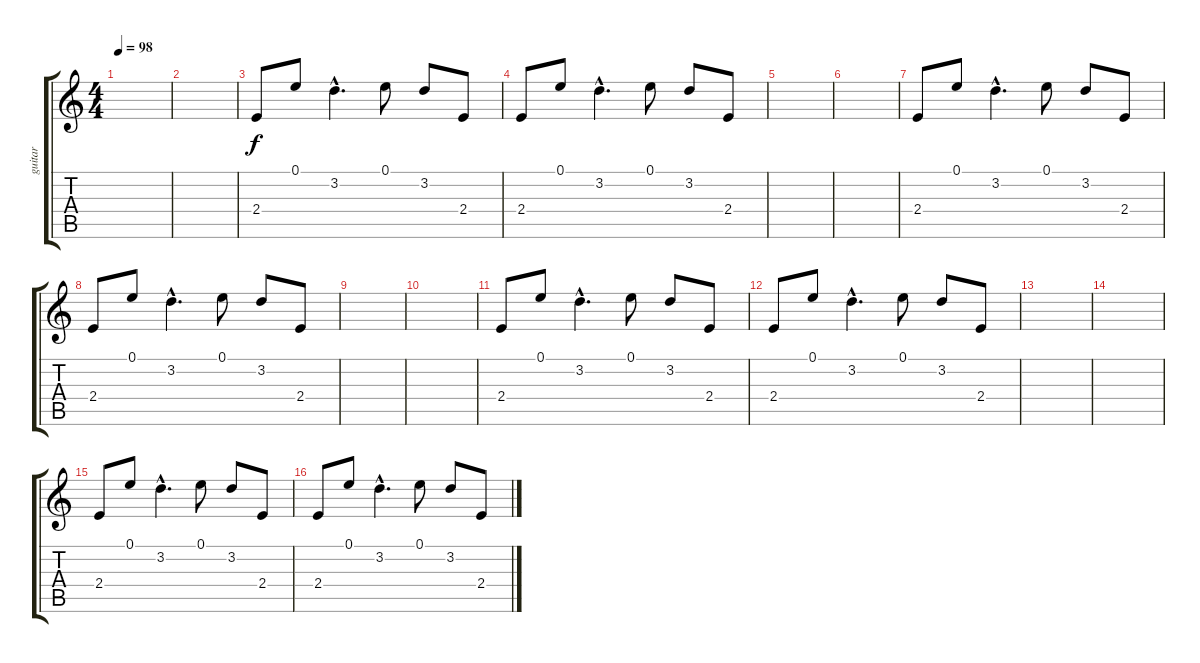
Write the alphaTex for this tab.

\track ("guitar" "guitar") {instrument electricguitarclean}
\staff {score tabs}
\tuning (E4 B3 G3 D3 A2 E2) {hide}
\ts (4 4)
\tempo 98
\clef g2
\ks c
|
|
2.4.8 0.1.8 3.2{hac}.4{d} 0.1.8 3.2.8 2.4.8 |
2.4.8 0.1.8 3.2{hac}.4{d} 0.1.8 3.2.8 2.4.8 |
|
|
2.4.8 0.1.8 3.2{hac}.4{d} 0.1.8 3.2.8 2.4.8 |
2.4.8 0.1.8 3.2{hac}.4{d} 0.1.8 3.2.8 2.4.8 |
|
|
2.4.8 0.1.8 3.2{hac}.4{d} 0.1.8 3.2.8 2.4.8 |
2.4.8 0.1.8 3.2{hac}.4{d} 0.1.8 3.2.8 2.4.8 |
|
|
2.4.8 0.1.8 3.2{hac}.4{d} 0.1.8 3.2.8 2.4.8 |
2.4.8 0.1.8 3.2{hac}.4{d} 0.1.8 3.2.8 2.4.8
